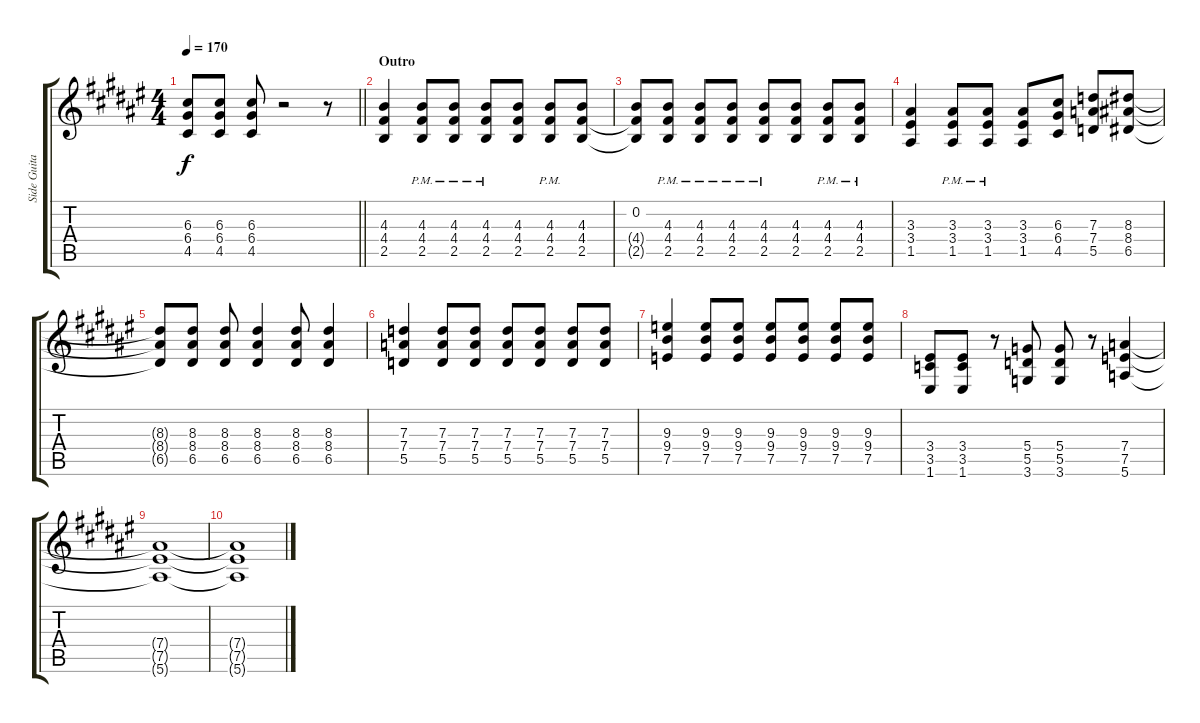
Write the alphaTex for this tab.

\track ("Side Guitar" "Side Guita") {instrument overdrivenguitar}
\staff {score tabs}
\tuning (E4 B3 G3 D3 A2 E2) {hide}
\ts (4 4)
\tempo 170
\clef g2
\barLineRight lightlight
\ks f#
(6.3{t} 6.4{t} 4.5{t}).8{dy f} (6.3 6.4 4.5).8 (6.3 6.4 4.5).8 r.2 r.8 |
\section ("" "Outro")
(4.3 4.4 2.5).4 (4.3{pm} 4.4{pm} 2.5{pm}).8 (4.3{pm} 4.4{pm} 2.5{pm}).8 (4.3{pm} 4.4{pm} 2.5{pm}).8 (4.3 4.4 2.5).8 (4.3{pm} 4.4{pm} 2.5{pm}).8 (4.3 4.4 2.5).8 |
(0.2 4.4{t} 2.5{t}).8 (4.3{pm} 4.4{pm} 2.5{pm}).8 (4.3{pm} 4.4{pm} 2.5{pm}).8 (4.3{pm} 4.4{pm} 2.5{pm}).8 (4.3{pm} 4.4{pm} 2.5{pm}).8 (4.3 4.4 2.5).8 (4.3{pm} 4.4{pm} 2.5{pm}).8 (4.3{pm} 4.4{pm} 2.5{pm}).8 |
(3.3 3.4 1.5).4 (3.3{pm} 3.4{pm} 1.5{pm}).8 (3.3{pm} 3.4{pm} 1.5{pm}).8 (3.3 3.4 1.5).8 (6.3 6.4 4.5).8 (7.3 7.4 5.5).8 (8.3 8.4 6.5).8 |
(8.3{t} 8.4{t} 6.5{t}).8 (8.3 8.4 6.5).8 (8.3 8.4 6.5).8 (8.3 8.4 6.5).4 (8.3 8.4 6.5).8 (8.3 8.4 6.5).4 |
(7.3 7.4 5.5).4 (7.3 7.4 5.5).8 (7.3 7.4 5.5).8 (7.3 7.4 5.5).8 (7.3 7.4 5.5).8 (7.3 7.4 5.5).8 (7.3 7.4 5.5).8 |
(9.3 9.4 7.5).4 (9.3 9.4 7.5).8 (9.3 9.4 7.5).8 (9.3 9.4 7.5).8 (9.3 9.4 7.5).8 (9.3 9.4 7.5).8 (9.3 9.4 7.5).8 |
(3.4 3.5 1.6).8 (3.4 3.5 1.6).8 r.8 (5.4 5.5 3.6).8 (5.4 5.5 3.6).8 r.8 (7.4 7.5 5.6).4 |
(7.4{t} 7.5{t} 5.6{t}).1 |
(7.4{t} 7.5{t} 5.6{t}).1
